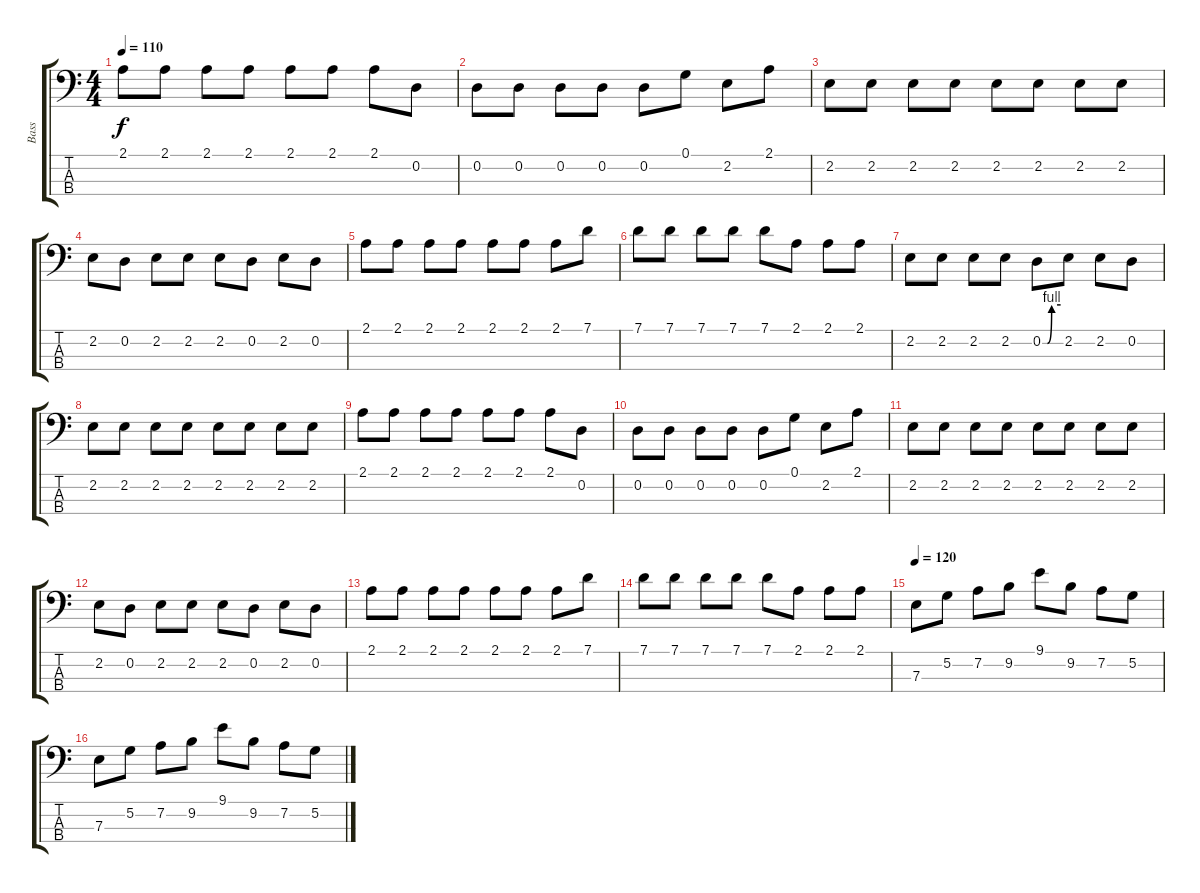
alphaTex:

\track ("Bass" "Bass") {instrument acousticbass}
\staff {score tabs}
\tuning (G2 D2 A1 E1) {hide}
\ts (4 4)
\tempo 110
\clef f4
\ks c
2.1.8{dy f} 2.1.8 2.1.8 2.1.8 2.1.8 2.1.8 2.1.8 0.2.8 |
0.2.8 0.2.8 0.2.8 0.2.8 0.2.8 0.1.8 2.2.8 2.1.8 |
2.2.8 2.2.8 2.2.8 2.2.8 2.2.8 2.2.8 2.2.8 2.2.8 |
2.2.8 0.2.8 2.2.8 2.2.8 2.2.8 0.2.8 2.2.8 0.2.8 |
2.1.8 2.1.8 2.1.8 2.1.8 2.1.8 2.1.8 2.1.8 7.1.8 |
7.1.8 7.1.8 7.1.8 7.1.8 7.1.8 2.1.8 2.1.8 2.1.8 |
2.2.8 2.2.8 2.2.8 2.2.8 0.2{be (custom 0 0 16 0 30 4 60 4)}.8 2.2.8 2.2.8 0.2.8 |
2.2.8 2.2.8 2.2.8 2.2.8 2.2.8 2.2.8 2.2.8 2.2.8 |
2.1.8 2.1.8 2.1.8 2.1.8 2.1.8 2.1.8 2.1.8 0.2.8 |
0.2.8 0.2.8 0.2.8 0.2.8 0.2.8 0.1.8 2.2.8 2.1.8 |
2.2.8 2.2.8 2.2.8 2.2.8 2.2.8 2.2.8 2.2.8 2.2.8 |
2.2.8 0.2.8 2.2.8 2.2.8 2.2.8 0.2.8 2.2.8 0.2.8 |
2.1.8 2.1.8 2.1.8 2.1.8 2.1.8 2.1.8 2.1.8 7.1.8 |
7.1.8 7.1.8 7.1.8 7.1.8 7.1.8 2.1.8 2.1.8 2.1.8 |
\tempo 120
7.3.8 5.2.8 7.2.8 9.2.8 9.1.8 9.2.8 7.2.8 5.2.8 |
7.3.8 5.2.8 7.2.8 9.2.8 9.1.8 9.2.8 7.2.8 5.2.8
